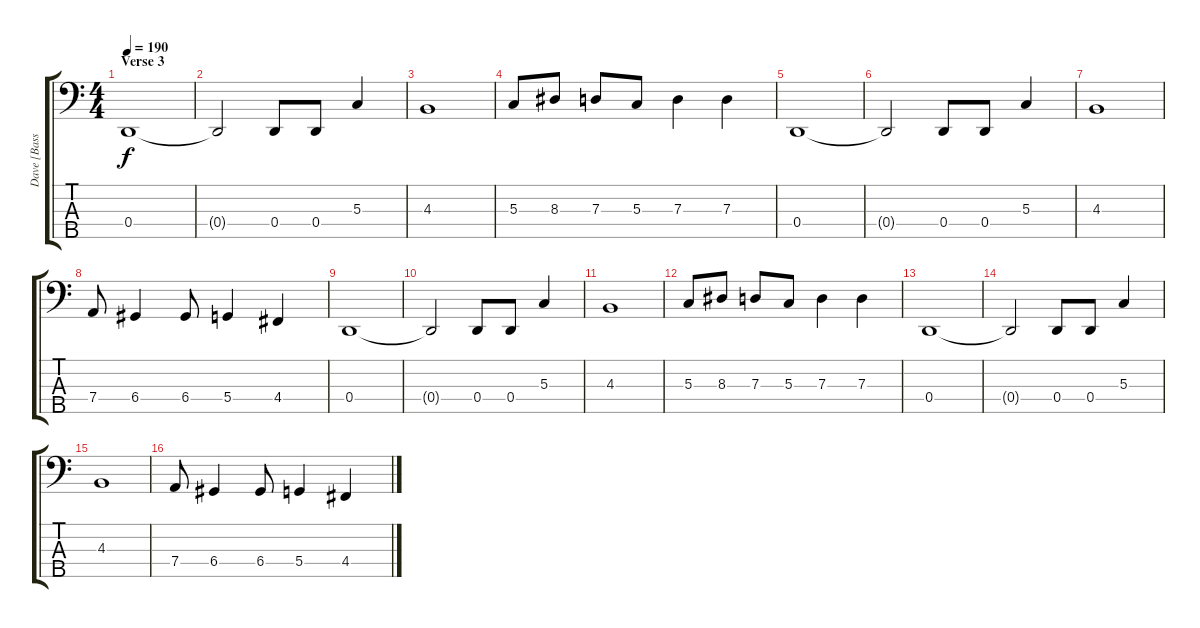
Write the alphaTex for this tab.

\track ("Dave [Bass]" "Dave [Bass") {instrument electricbasspick}
\staff {score tabs}
\tuning (F2 C2 G1 D1 A0) {hide}
\ts (4 4)
\section ("" "Verse 3")
\tempo 190
\clef f4
\ks c
0.4.1{dy f} |
0.4{t}.2 0.4.8 0.4.8 5.3.4 |
4.3.1 |
5.3.8 8.3.8 7.3.8 5.3.8 7.3.4 7.3.4 |
0.4.1 |
0.4{t}.2 0.4.8 0.4.8 5.3.4 |
4.3.1 |
7.4.8 6.4.4 6.4.8 5.4.4 4.4.4 |
0.4.1 |
0.4{t}.2 0.4.8 0.4.8 5.3.4 |
4.3.1 |
5.3.8 8.3.8 7.3.8 5.3.8 7.3.4 7.3.4 |
0.4.1 |
0.4{t}.2 0.4.8 0.4.8 5.3.4 |
4.3.1 |
7.4.8 6.4.4 6.4.8 5.4.4 4.4.4
